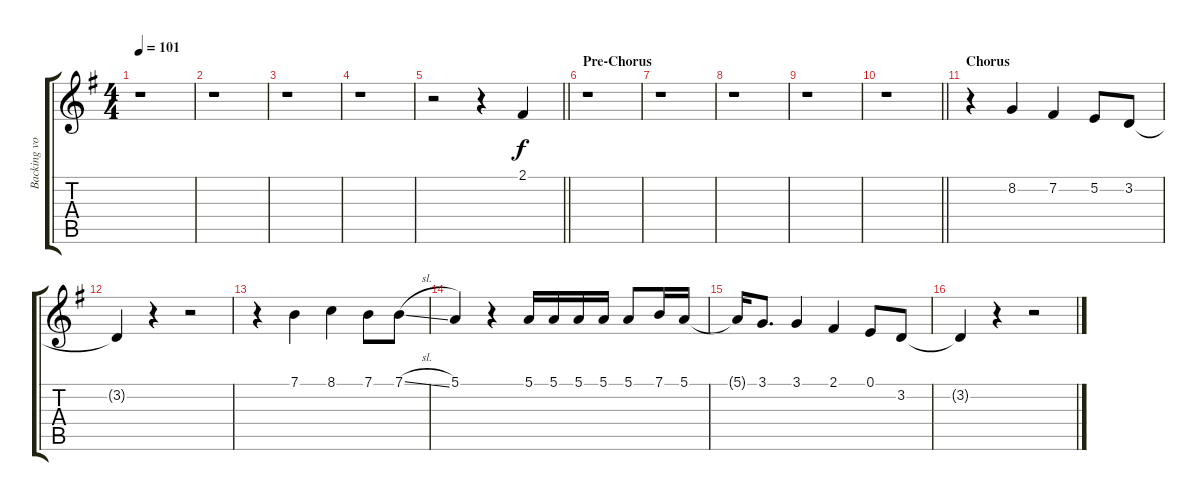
\track ("Backing vocals" "Backing vo") {instrument altosax}
\staff {score tabs}
\tuning (E4 B3 G3 D3 A2 E2) {hide}
\ts (4 4)
\tempo 101
\clef g2
\ks eminor
r.1{dy f} |
r.1 |
r.1 |
r.1 |
\barLineRight lightlight
r.2 r.4 2.1.4 |
\section ("" "Pre-Chorus")
r.1 |
r.1 |
r.1 |
r.1 |
\barLineRight lightlight
r.1 |
\section ("" "Chorus")
r.4 8.2.4 7.2.4 5.2.8 3.2.8 |
3.2{t}.4 r.4 r.2 |
r.4 7.1.4 8.1.4 7.1.8 7.1{sl}.8 |
5.1.4 r.4 5.1.16 5.1.16 5.1.16 5.1.16 5.1.8 7.1.16 5.1.16 |
5.1{t}.16 3.1.8{d} 3.1.4 2.1.4 0.1.8 3.2.8 |
3.2{t}.4 r.4 r.2
